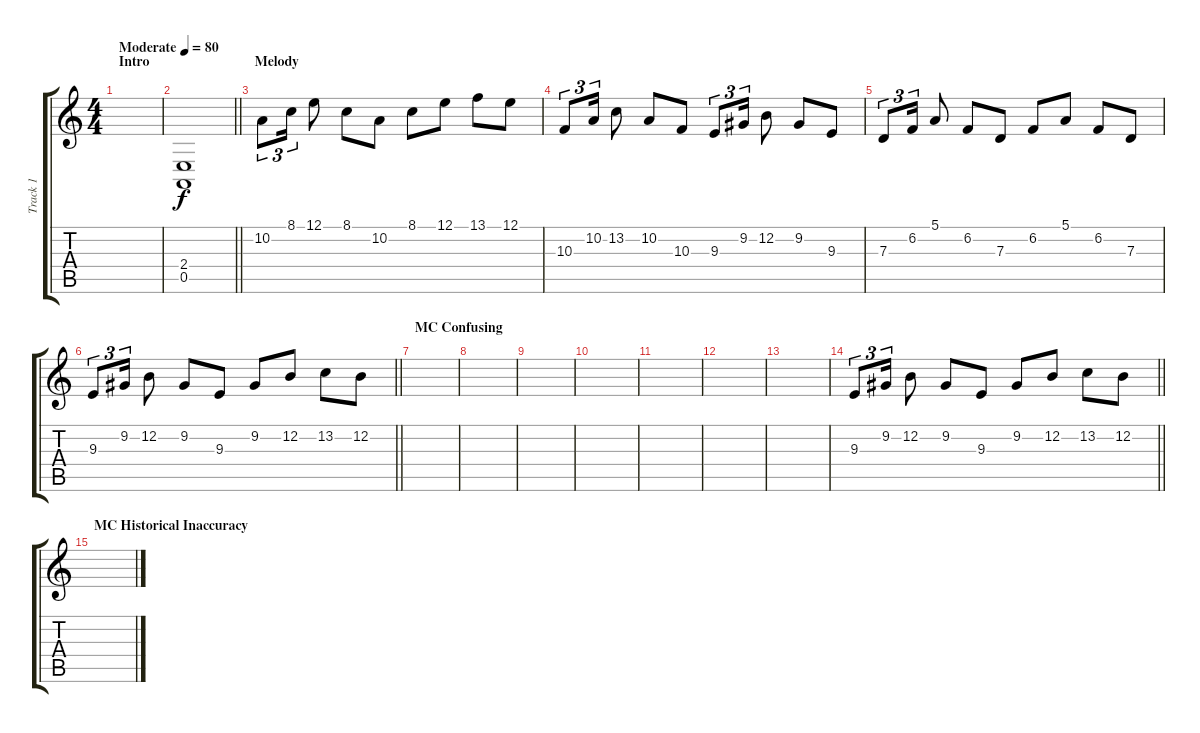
\track ("Track 1" "Track 1") {instrument lead1square}
\staff {score tabs}
\tuning (E4 B3 G3 D3 A2 E2) {hide}
\ts (4 4)
\section ("" "Intro")
\tempo (80 "Moderate")
\clef g2
\ks c
|
\barLineRight lightlight
(2.4 0.5).1{volume 13} |
\section ("" "Melody")
10.2.8{tu (3 2)} 8.1.16{tu (3 2)} 12.1.8 8.1.8 10.2.8 8.1.8 12.1.8 13.1.8 12.1.8 |
10.3.8{tu (3 2)} 10.2.16{tu (3 2)} 13.2.8 10.2.8 10.3.8 9.3.8{tu (3 2)} 9.2.16{tu (3 2)} 12.2.8 9.2.8 9.3.8 |
7.3.8{tu (3 2)} 6.2.16{tu (3 2)} 5.1.8 6.2.8 7.3.8 6.2.8 5.1.8 6.2.8 7.3.8 |
\barLineRight lightlight
9.3.8{tu (3 2)} 9.2.16{tu (3 2)} 12.2.8 9.2.8 9.3.8 9.2.8 12.2.8 13.2.8 12.2.8 |
\section ("" "MC Confusing")
|
|
|
|
|
|
|
\barLineRight lightlight
9.3.8{tu (3 2)} 9.2.16{tu (3 2)} 12.2.8 9.2.8 9.3.8 9.2.8 12.2.8 13.2.8 12.2.8 |
\section ("" "MC Historical Inaccuracy")
